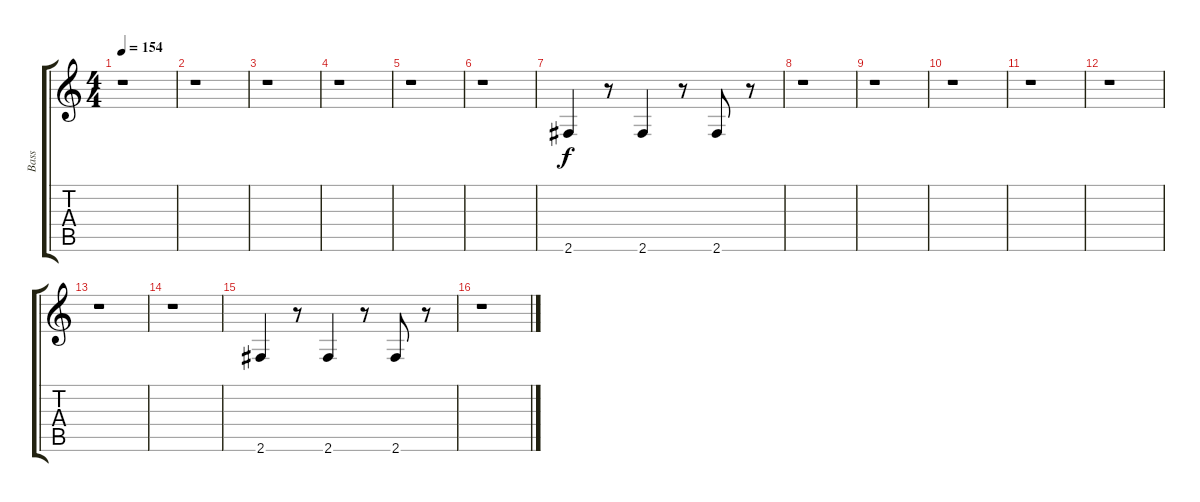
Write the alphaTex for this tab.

\track ("Bass" "Bass") {instrument electricbasspick}
\staff {score tabs}
\tuning (E4 B3 G3 D3 A2 E2) {hide}
\ts (4 4)
\tempo 154
\clef g2
\ks c
r.1{dy f} |
r.1 |
r.1 |
r.1 |
r.1 |
r.1 |
2.6.4 r.8 2.6.4 r.8 2.6.8 r.8 |
r.1 |
r.1 |
r.1 |
r.1 |
r.1 |
r.1 |
r.1 |
2.6.4 r.8 2.6.4 r.8 2.6.8 r.8 |
r.1
